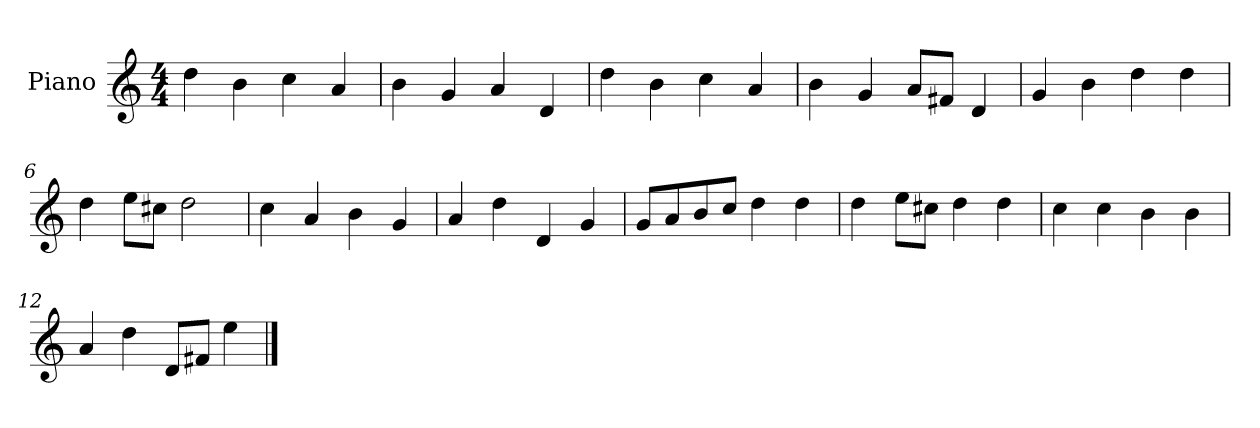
**kern
*part1
*staff1
*I"Piano
*I'P-no
*clefG2
*k[]
*M4/4
*MM90
=1
4dd\
4b\
4cc\
4a/
=2
4b\
4g/
4a/
4d/
=3
4dd\
4b\
4cc\
4a/
=4
4b\
4g/
8a/L
8f#X/J
4d/
=5
4g/
4b\
4dd\
4dd\
=6
4dd\
8ee\L
8cc#X\J
2dd\
=7
4cc\
4a/
4b\
4g/
=8
4a/
4dd\
4d/
4g/
!!LO:LB:g=z
=9
8g/L
8a/
8b/
8cc/J
4dd\
4dd\
=10
4dd\
8ee\L
8cc#X\J
4dd\
4dd\
=11
4cc\
4cc\
4b\
4b\
=12
4a/
4dd\
8d/L
8f#X/J
4ee\
==
*-
